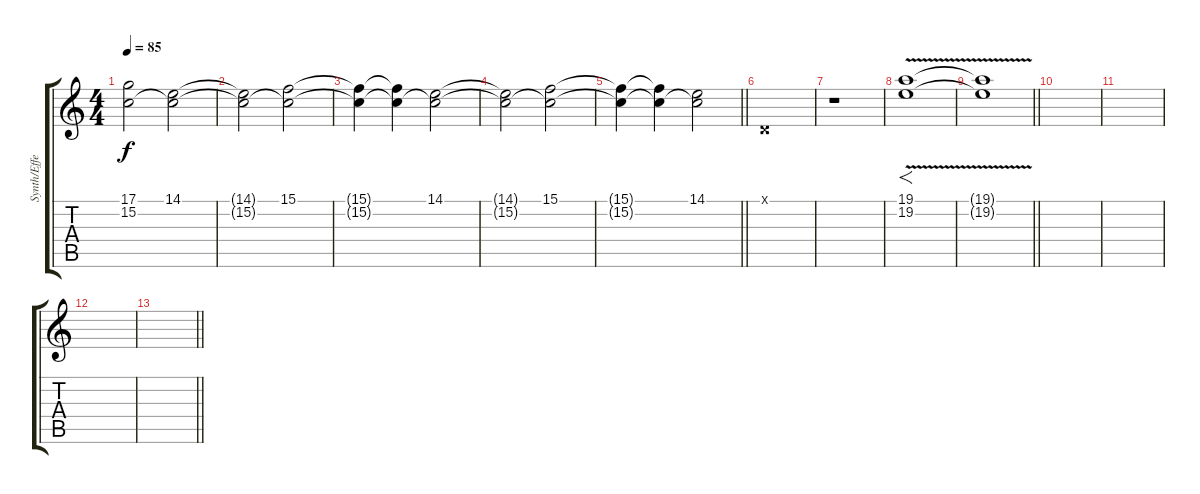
\track ("Synth/Effects" "Synth/Effe") {instrument lead6voice}
\staff {score tabs}
\tuning (D4 A3 F3 C3 G2 D2) {hide}
\ts (4 4)
\tempo 85
\clef g2
\ks c
(17.1 15.2).2{dy f} (14.1 15.2{t}).2 |
(14.1{t} 15.2{t}).2 (15.1 15.2{t}).2 |
(15.1{t} 15.2{t}).4 (15.1{t} 15.2{t}).4 (14.1 15.2{t}).2 |
(14.1{t} 15.2{t}).2 (15.1 15.2{t}).2 |
\barLineRight lightlight
(15.1{t} 15.2{t}).4 (15.1{t} 15.2{t}).4 (14.1 15.2{t}).2 |
0.1{x}.1{volume 10} |
r.1 |
(19.1{v} 19.2).1{f} |
\barLineRight lightlight
(19.1{t} 19.2{t}).1{volume 11} |
|
|
|
\barLineRight lightlight
